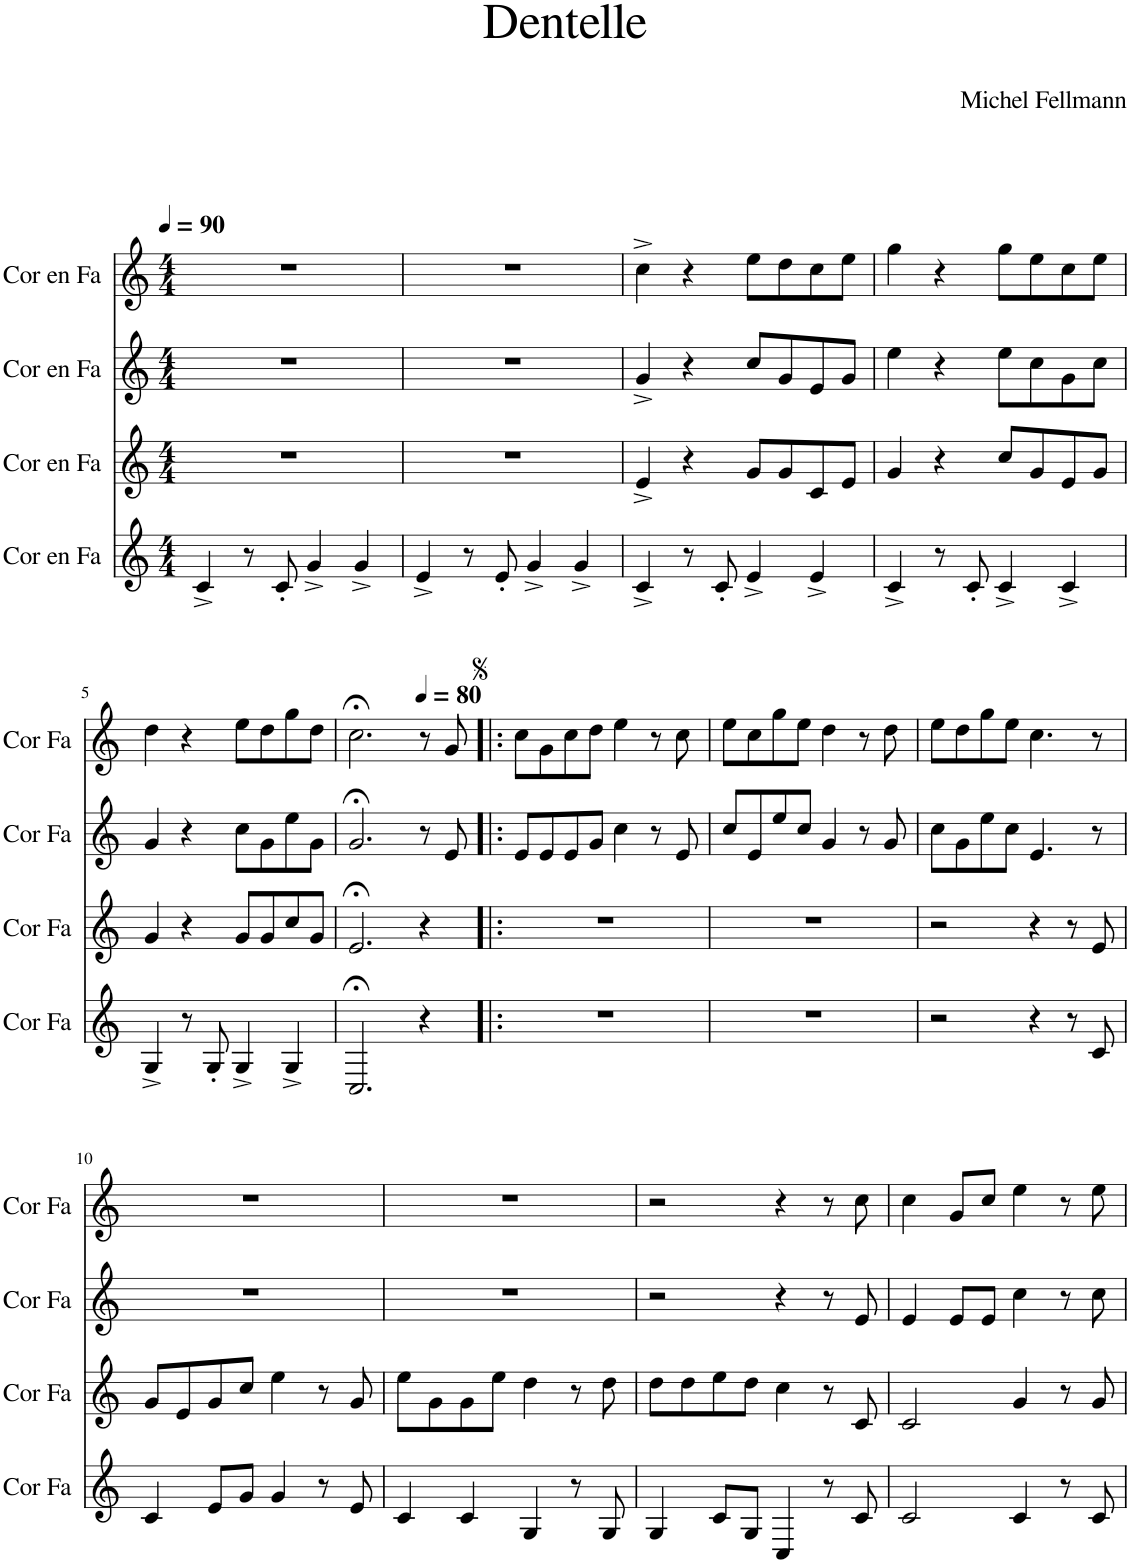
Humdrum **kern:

**kern	**kern	**kern	**kern
*part4	*part3	*part2	*part1
*staff4	*staff3	*staff2	*staff1
*I"Cor en Fa	*I"Cor en Fa	*I"Cor en Fa	*I"Cor en Fa
*I'Cor Fa	*I'Cor Fa	*I'Cor Fa	*I'Cor Fa
*clefG2	*clefG2	*clefG2	*clefG2
*Trd4c7	*Trd4c7	*Trd4c7	*Trd4c7
*k[]	*k[]	*k[]	*k[]
*M4/4	*M4/4	*M4/4	*M4/4
*MM90	*MM90	*MM90	*MM90
=1	=1	=1	=1
4c^/	1r	1r	1r
8r	.	.	.
8c'/	.	.	.
4g^/	.	.	.
4g^/	.	.	.
=2	=2	=2	=2
4e^/	1r	1r	1r
8r	.	.	.
8e'/	.	.	.
4g^/	.	.	.
4g^/	.	.	.
=3	=3	=3	=3
4c^/	4e^/	4g^/	4cc^\
8r	4r	4r	4r
8c'/	.	.	.
4e^/	8g/L	8cc/L	8ee\L
.	8g/	8g/	8dd\
4e^/	8c/	8e/	8cc\
.	8e/J	8g/J	8ee\J
=4	=4	=4	=4
4c^/	4g/	4ee\	4gg\
8r	4r	4r	4r
8c'/	.	.	.
4c^/	8cc/L	8ee\L	8gg\L
.	8g/	8cc\	8ee\
4c^/	8e/	8g\	8cc\
.	8g/J	8cc\J	8ee\J
!!LO:LB:g=z
=5	=5	=5	=5
4G^/	4g/	4g/	4dd\
8r	4r	4r	4r
8G'/	.	.	.
4G^/	8g/L	8cc\L	8ee\L
.	8g/	8g\	8dd\
4G^/	8cc/	8ee\	8gg\
.	8g/J	8g\J	8dd\J
=6	=6	=6	=6
2.C;</	2.e;</	2.g;</	2.cc;<\
*	*	*	*MM80
4r	4r	8r	8r
.	.	8e/	8g/
=7!|:	=7!|:	=7!|:	=7!|:
1r	1r	8e/L	8cc\L
.	.	8e/	8g\
.	.	8e/	8cc\
.	.	8g/J	8dd\J
.	.	4cc\	4ee\
.	.	8r	8r
.	.	8e/	8cc\
=8	=8	=8	=8
1r	1r	8cc/L	8ee\L
.	.	8e/	8cc\
.	.	8ee/	8gg\
.	.	8cc/J	8ee\J
.	.	4g/	4dd\
.	.	8r	8r
.	.	8g/	8dd\
=9	=9	=9	=9
2r	2r	8cc\L	8ee\L
.	.	8g\	8dd\
.	.	8ee\	8gg\
.	.	8cc\J	8ee\J
4r	4r	4.e/	4.cc\
8r	8r	.	.
8c/	8e/	8r	8r
!!LO:LB:g=z
=10	=10	=10	=10
4c/	8g/L	1r	1r
.	8e/	.	.
8e/L	8g/	.	.
8g/J	8cc/J	.	.
4g/	4ee\	.	.
8r	8r	.	.
8e/	8g/	.	.
=11	=11	=11	=11
4c/	8ee\L	1r	1r
.	8g\	.	.
4c/	8g\	.	.
.	8ee\J	.	.
4G/	4dd\	.	.
8r	8r	.	.
8G/	8dd\	.	.
=12	=12	=12	=12
4G/	8dd\L	2r	2r
.	8dd\	.	.
8c/L	8ee\	.	.
8G/J	8dd\J	.	.
4C/	4cc\	4r	4r
8r	8r	8r	8r
8c/	8c/	8e/	8cc\
=13	=13	=13	=13
2c/	2c/	4e/	4cc\
.	.	8e/L	8g/L
.	.	8e/J	8cc/J
4c/	4g/	4cc\	4ee\
8r	8r	8r	8r
8c/	8g/	8cc\	8ee\
=	=	=	=
*-	*-	*-	*-
